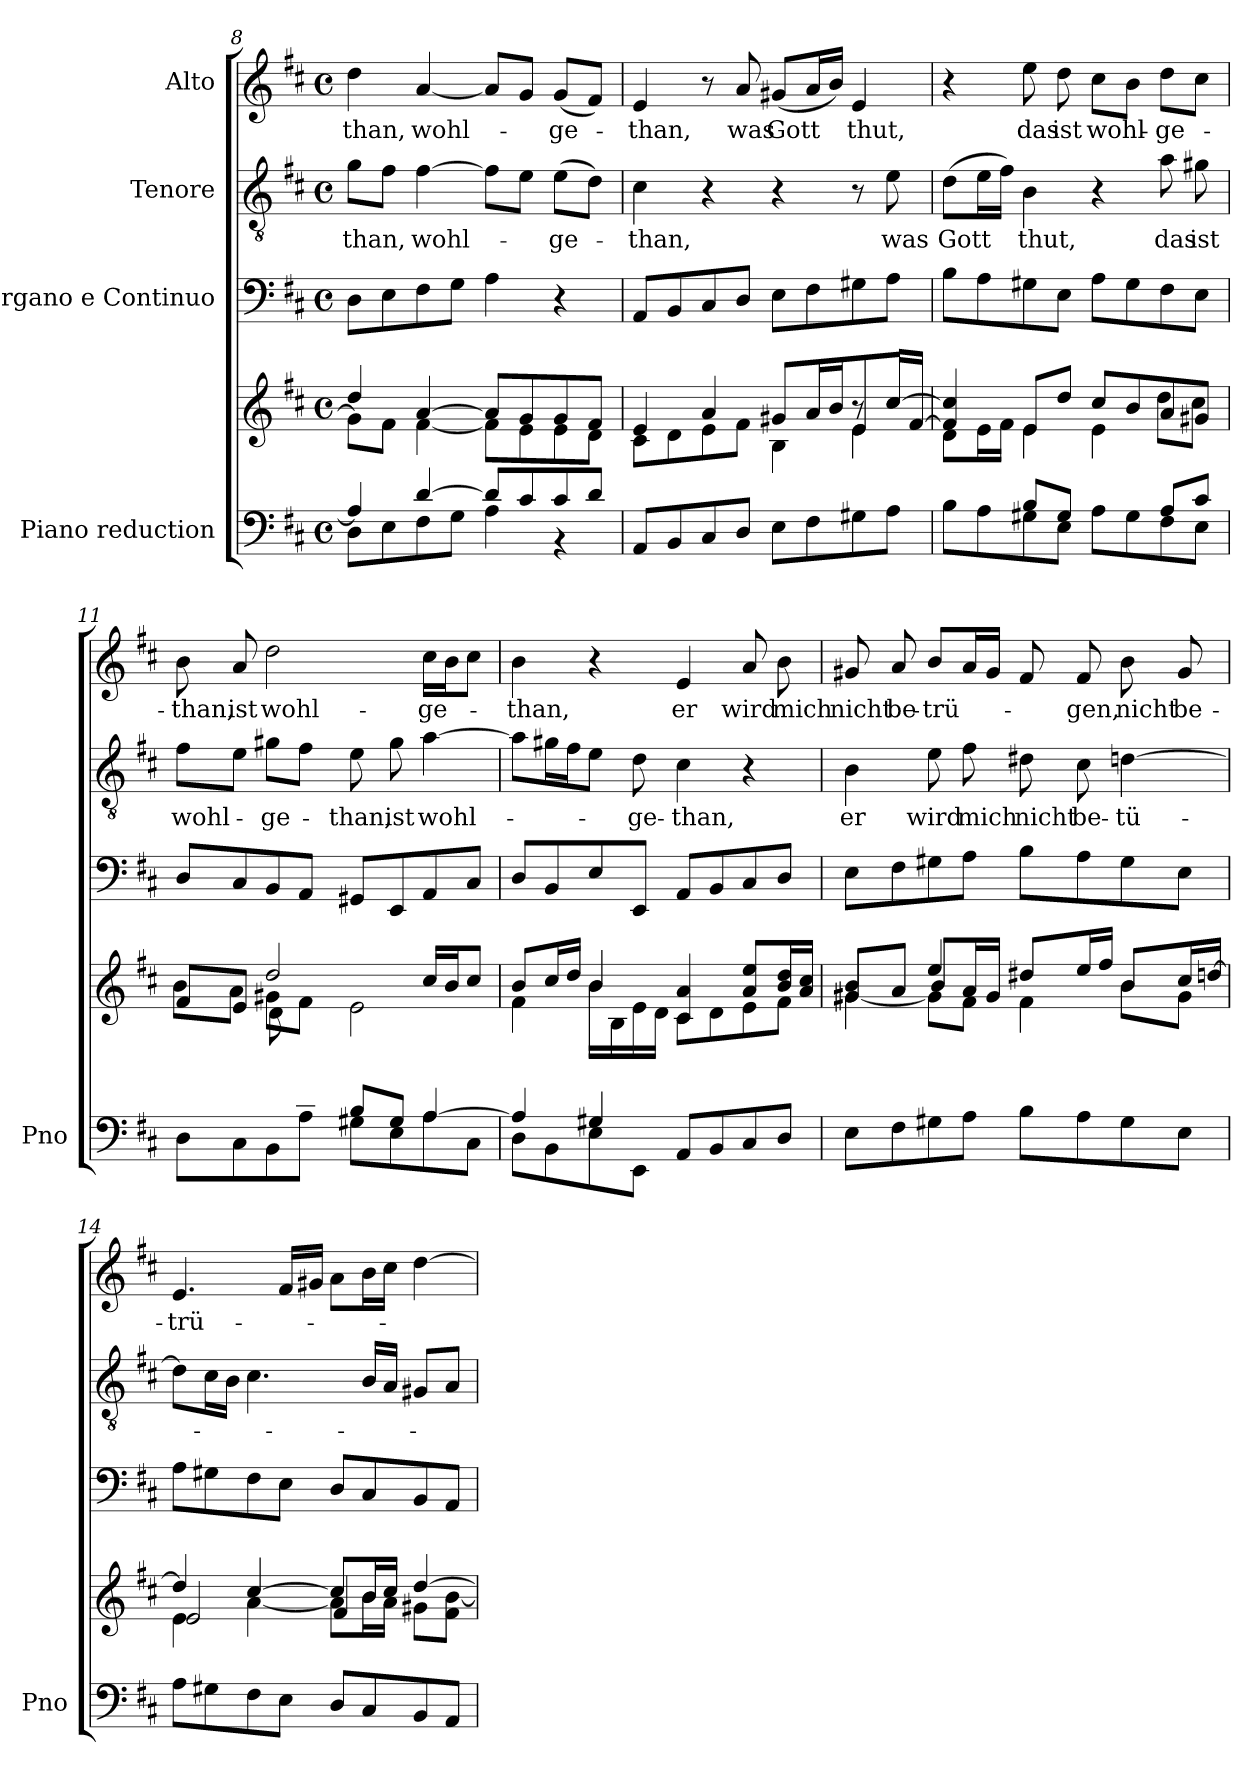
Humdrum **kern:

**kern	**kern	**kern	**kern	**text	**kern	**text
*part4	*part4	*part3	*part2	*part2	*part1	*part1
*staff5	*staff4	*staff3	*staff2	*staff2	*staff1	*staff1
*I"Piano reduction	*	*I"Organo e Continuo	*I"Tenore	*	*I"Alto	*
*I'Pno	*	*	*	*	*	*
*clefF4	*clefG2	*clefF4	*clefGv2	*	*clefG2	*
*k[f#c#]	*k[f#c#]	*k[f#c#]	*k[f#c#]	*	*k[f#c#]	*
*M4/4	*M4/4	*M4/4	*M4/4	*	*M4/4	*
*met(c)	*met(c)	*met(c)	*met(c)	*	*met(c)	*
=8	=8	=8	=8	=8	=8	=8
*^	*^	*	*	*	*	*
!	!	!	!	!	!	!LO:LY:b	!	!LO:LY:b
4A/]	8D\L	4dd/	8g\L]	8D\L	8g\L	-than,	4dd\	-than,
.	8E\	.	8f#\J	8E\	8f#\J	.	.	.
!	!	!	!	!	!	!LO:LY:b	!	!LO:LY:b
[4d/	8F#\	[4a/	[4f#\	8F#\	[4f#\	wohl-	[4a/	wohl-
.	8G\J	.	.	8G\J	.	.	.	.
8d/L]	4A\	8a/L]	8f#\L]	4A\	8f#\L]	.	8a/L]	.
8c#/	.	8g/	8e\	.	8e\J	.	8g/J	.
!	!	!	!	!	!	!LO:LY:b	!	!LO:LY:b
8c#/	4r	8g/	8e\	4r	(8e\L	-ge-	(8g/L	-ge-
8d/J	.	8f#/J	8d\J	.	8d\J)	.	8f#/J)	.
*v	*v	*	*	*	*	*	*	*
=9	=9	=9	=9	=9	=9	=9	=9
*	*	*^	*	*	*	*	*
!	!	!	!	!	!	!LO:LY:b	!	!LO:LY:b
8AA/L	4e/	8c#\L	2ryy	8AA/L	4c#\	-than,	4e/	-than,
8BB/	.	8d\	.	8BB/	.	.	.	.
8C#/	4a/	8e\	.	8C#/	4r	.	8r	.
!	!	!	!	!	!	!	!	!LO:LY:b
8D/J	.	8f#\J	.	8D/J	.	.	8a/	was
!	!	!	!	!	!	!	!	!LO:LY:b
8E\L	8g#X/L	4B\	4ryy	8E\L	4r	.	(8g#X/L	Gott
8F#\	16a/L	.	.	8F#\	.	.	16a/L	.
.	16b/J	.	.	.	.	.	16b/JJ)	.
!	!	!	!	!	!	!	!	!LO:LY:b
8G#X\	8e/	4e\	8r	8G#X\	8r	.	4e/	thut,
!	!	!	!	!	!	!LO:LY:b	!	!
8A\J	[8cc#/J	.	16cc#/LL	8A\J	8e\	was	.	.
.	.	.	[>16f#/JJ	.	.	.	.	.
=10	=10	=10	=10	=10	=10	=10	=10	=10
*^	*	*	*	*	*	*	*	*
!	!	!	!	!	!	!	!LO:LY:b	!	!
*	*	*	*v	*v	*	*	*	*	*
4ryy	8B\L	4f#/] 4cc#/]	8d\L	8B\L	(8d\L	Gott	4r	.
.	8A\	.	16e\L	8A\	16e\L	.	.	.
.	.	.	16f#\JJ	.	16f#\JJ)	.	.	.
!	!	!	!	!	!	!LO:LY:b	!	!LO:LY:b
8B/L	8G#X\	8e/L	4e\	8G#X\	4B\	thut,	8ee\	das
!	!	!	!	!	!	!	!	!LO:LY:b
8G#/J	8E\J	8dd/J	.	8E\J	.	.	8dd\	ist
!	!	!	!	!	!	!	!	!LO:LY:b
4ryy	8A\L	8cc#/L	4e\	8A\L	4r	.	8cc#\L	wohl-
.	8G#\	8b/	.	8G#\	.	.	8b\J	.
!	!	!	!	!	!	!LO:LY:b	!	!LO:LY:b
8A/L	8F#\	8a/	8dd\L	8F#\	8a\	das	8dd\L	-ge-
!	!	!	!	!	!	!LO:LY:b	!	!
8c#/J	8E\J	8g#X/J	8cc#\J	8E\J	8g#X\	ist	8cc#\J	.
!!LO:LB:g=z
=11	=11	=11	=11	=11	=11	=11	=11	=11
*	*	*	*^	*	*	*	*	*
!	!	!	!	!	!	!	!LO:LY:b	!	!LO:LY:b
4ryy	8D\L	8f#/L	8b\L	4ryy	8D/L	8f#\L	wohl-	8b\	-than,
!	!	!	!	!	!	!	!	!	!LO:LY:b
.	8C#\	8e/J	8a\J	.	8C#/	8e\J	.	8a/	ist
!	!	!	!	!	!	!	!LO:LY:b	!	!LO:LY:b
8ryy	8BB\	2dd/	8g#X\L	8d\L	8BB/	8g#X\L	-ge-	2dd\	wohl-
16c#/L	8A\J	.	8f#\J	2ryy	8AA/J	8f#\J	.	.	.
16B/JJ	.	.	.	.	.	.	.	.	.
!	!	!	!	!	!	!	!LO:LY:b	!	!
8B/L	8G#X\L	.	2e\	.	8GG#X/L	8e\	-than,	.	.
!	!	!	!	!	!	!	!LO:LY:b	!	!
8G#/J	8E\	.	.	.	8EE/	8g#\	ist	.	.
!	!	!	!	!	!	!	!LO:LY:b	!	!LO:LY:b
[4A/	8A\	16cc#/LL	.	.	8AA/	[4a\	wohl-	16cc#\LL	-ge-
.	.	16b/J	.	.	.	.	.	16b\J	.
.	8C#\J	8cc#/J	.	8ryy	8C#/J	.	.	8cc#\J	.
=12	=12	=12	=12	=12	=12	=12	=12	=12	=12
!	!	!	!	!	!	!	!	!	!LO:LY:b
*	*	*	*v	*v	*	*	*	*	*
4A/]	8D\L	8b/L	4f#\	8D/L	8a\L]	.	4b\	-than,
.	8BB\	16cc#/L	.	8BB/	16g#X\L	.	.	.
.	.	16dd/JJ	.	.	16f#\J	.	.	.
4G#X/	8E\	4b/	16b\LL	8E/	8e\J	.	4r	.
.	.	.	16B\	.	.	.	.	.
!	!	!	!	!	!	!LO:LY:b	!	!
.	8EE\J	.	16e\	8EE/J	8d\	-ge-	.	.
.	.	.	16d\JJ	.	.	.	.	.
!	!	!	!	!	!	!LO:LY:b	!	!LO:LY:b
8AA/L	2ryy	4c#/ 4a/	8c#\L	8AA/L	4c#\	-than,	4e/	er
8BB/	.	.	8d\	8BB/	.	.	.	.
!	!	!	!	!	!	!	!	!LO:LY:b
8C#/	.	8a/ 8ee/L	8e\	8C#/	4r	.	8a/	wird
!	!	!	!	!	!	!	!	!LO:LY:b
8D/J	.	16b/ 16dd/L	8f#\J	8D/J	.	.	8b\	mich
.	.	16a/ 16cc#/JJ	.	.	.	.	.	.
*v	*v	*	*	*	*	*	*	*
=13	=13	=13	=13	=13	=13	=13	=13
*	*	*^	*	*	*	*	*
!	!	!	!	!	!	!LO:LY:b	!	!LO:LY:b
8E\L	4b/	[4g#X\	8g#/L	8E\L	4B\	er	8g#X/	nicht
!	!	!	!	!	!	!	!	!LO:LY:b
8F#\	.	.	8a/J	8F#\	.	.	8a/	be-
!	!	!	!	!	!	!LO:LY:b	!	!LO:LY:b
8G#X\	4ee/	8g#\L]	8b/L	8G#X\	8e\	wird	8b/L	-trü-
!	!	!	!	!	!	!LO:LY:b	!	!
8A\J	.	8f#\J	16a/L	8A\J	8f#\	mich	16a/L	.
.	.	.	16g#/JJ	.	.	.	16g#/JJ	.
!	!	!	!	!	!	!LO:LY:b	!	!
8B\L	8dd#X/L	4f#\	2ryy	8B\L	8d#X\	nicht	8f#/	.
!	!	!	!	!	!	!LO:LY:b	!	!LO:LY:b
8A\	16ee/L	.	.	8A\	8c#\	be-	8f#/	-gen,
.	16ff#/JJ	.	.	.	.	.	.	.
!	!	!	!	!	!	!LO:LY:b	!	!LO:LY:b
8G#\	8b/L	8b\L	.	8G#\	[4dn\	-tü-	8b\	nicht
!	!	!	!	!	!	!	!	!LO:LY:b
8E\J	16cc#/L	8g#\J	.	8E\J	.	.	8g#/	be-
.	[16ddn/JJ	.	.	.	.	.	.	.
=14	=14	=14	=14	=14	=14	=14	=14	=14
!	!	!	!	!	!	!	!	!LO:LY:b
8A\L	4dd/]	4e\	2e/	8A\L	8d\L]	.	4.e/	-trü-
8G#X\	.	.	.	8G#X\	16c#\L	.	.	.
.	.	.	.	.	16B\JJ	.	.	.
8F#\	[4cc#/	[<4a\	.	8F#\	4.c#\	.	.	.
8E\J	.	.	.	8E\J	.	.	16f#/LL	.
.	.	.	.	.	.	.	16g#X/JJ	.
8D/L	8cc#/L]	8a\L]	4f#/	8D/L	.	.	8a\L	.
8C#/	16b/L	16b\L	.	8C#/	16B/LL	.	16b\L	.
.	16cc#/JJ	16a\JJ	.	.	16A/JJ	.	16cc#\JJ	.
8BB/	[4dd/	8g#X\L	4ryy	8BB/	8G#X/L	.	[4dd\	.
8AA/J	.	8f#\ [8b\J	.	8AA/J	8A/J	.	.	.
*	*v	*v	*v	*	*	*	*	*
=	=	=	=	=	=	=
*-	*-	*-	*-	*-	*-	*-
